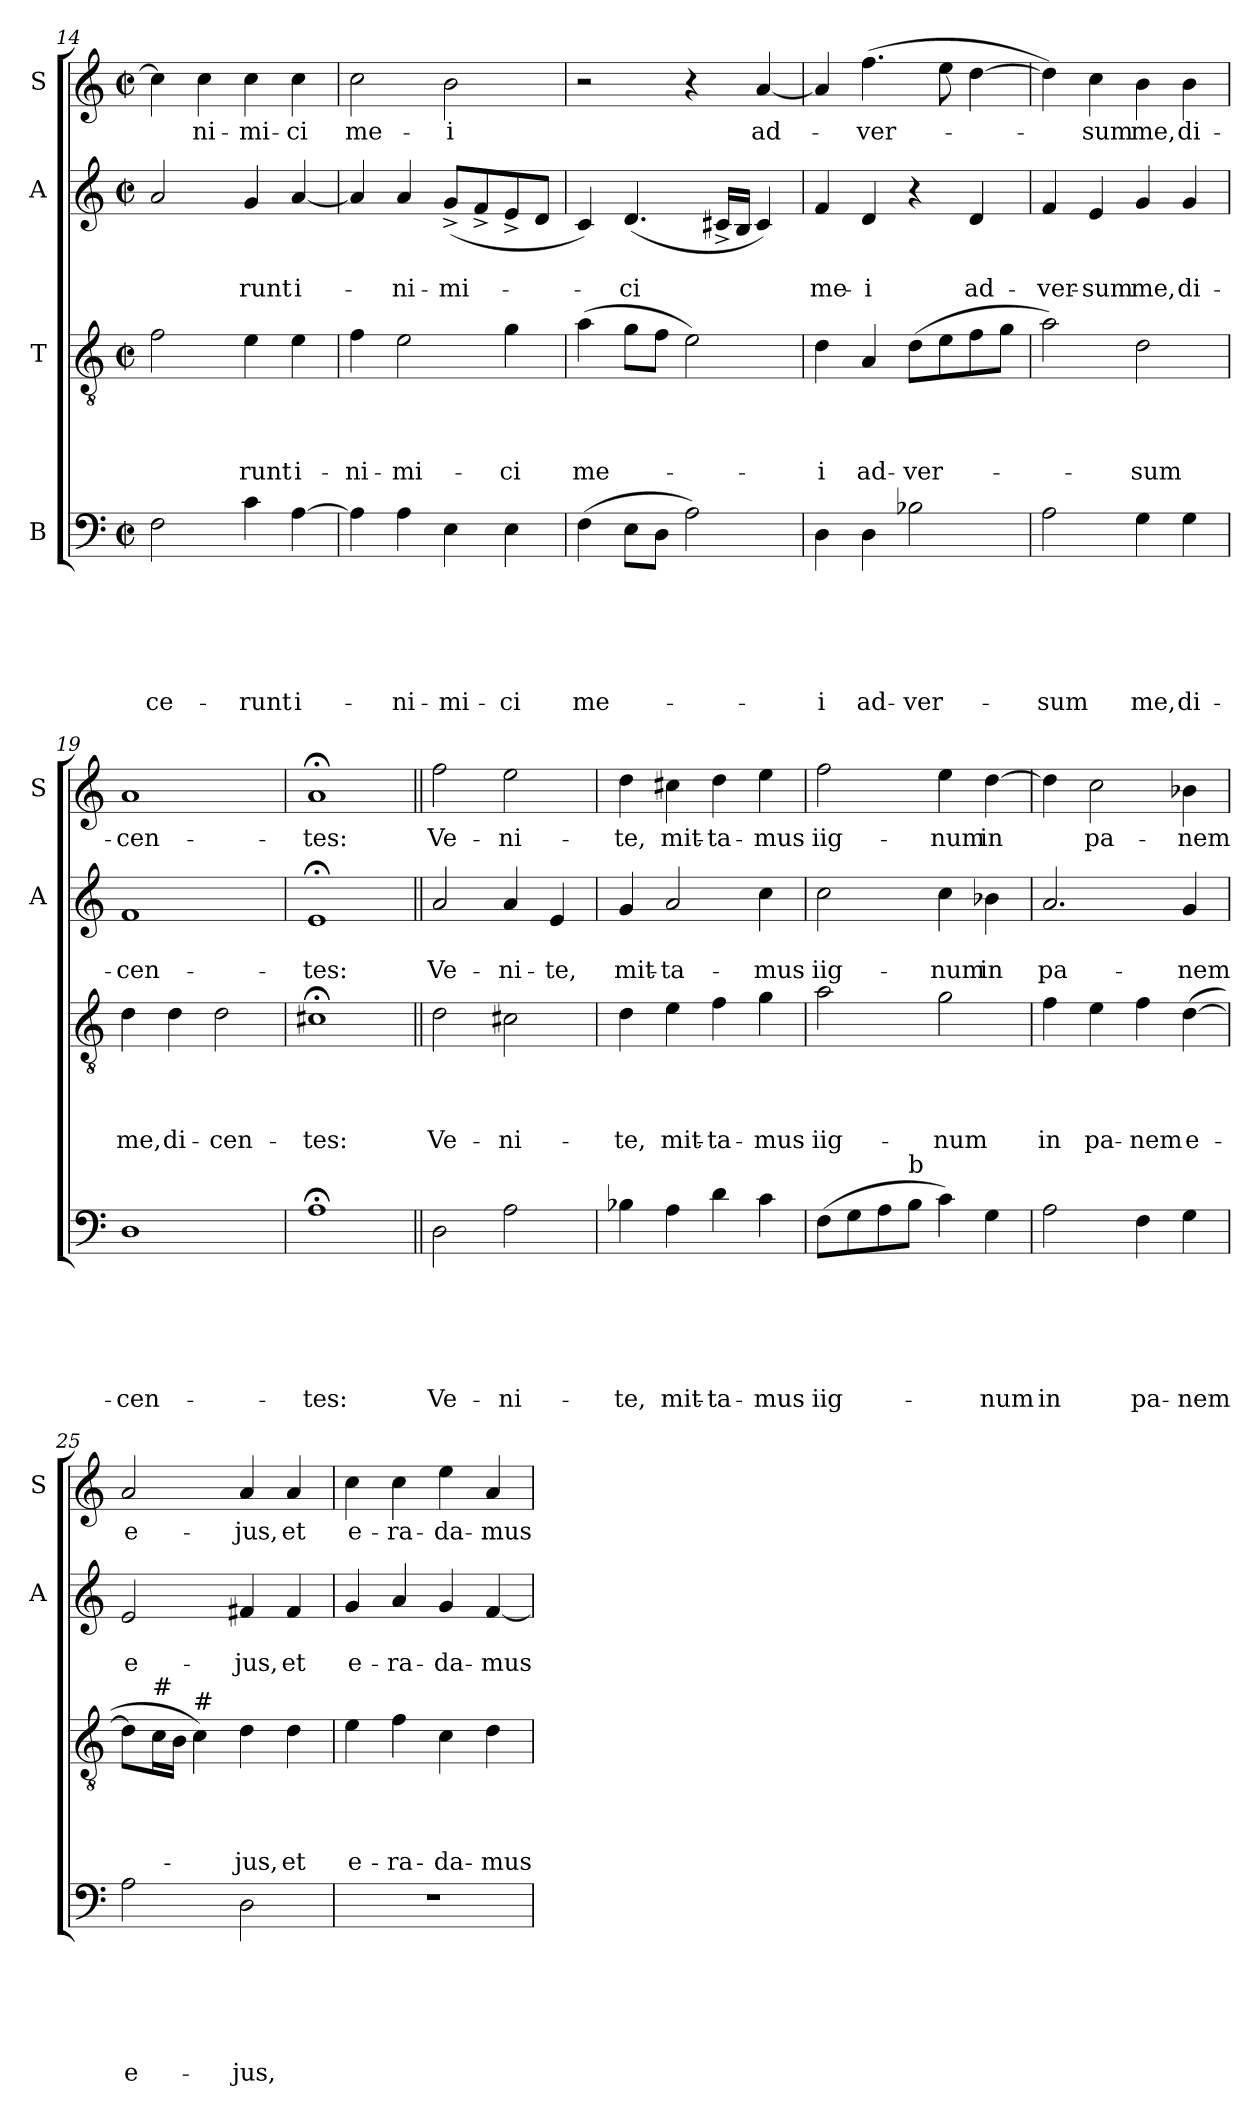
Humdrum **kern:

**kern	**text	**text	**text	**text	**text	**text	**kern	**text	**text	**text	**text	**kern	**text	**text	**kern	**text
*part4	*part4	*part4	*part4	*part4	*part4	*part4	*part3	*part3	*part3	*part3	*part3	*part2	*part2	*part2	*part1	*part1
*staff4	*staff4	*staff4	*staff4	*staff4	*staff4	*staff4	*staff3	*staff3	*staff3	*staff3	*staff3	*staff2	*staff2	*staff2	*staff1	*staff1
*I"B	*	*	*	*	*	*	*I"T	*	*	*	*	*I"A	*	*	*I"S	*
*	*	*	*	*	*	*	*	*	*	*	*	*I'A	*	*	*I'S	*
*clefF4	*	*	*	*	*	*	*clefGv2	*	*	*	*	*clefG2	*	*	*clefG2	*
*k[]	*	*	*	*	*	*	*k[]	*	*	*	*	*k[]	*	*	*k[]	*
*C:	*	*	*	*	*	*	*C:	*	*	*	*	*C:	*	*	*C:	*
*M2/2	*	*	*	*	*	*	*M2/2	*	*	*	*	*M2/2	*	*	*M2/2	*
*met(c|)	*	*	*	*	*	*	*met(c|)	*	*	*	*	*met(c|)	*	*	*met(c|)	*
=14	=14	=14	=14	=14	=14	=14	=14	=14	=14	=14	=14	=14	=14	=14	=14	=14
!	!	!	!	!	!	!LO:LY:b	!	!	!	!	!	!	!	!	!	!
2F\	.	.	.	.	.	-ce-	2f\	.	.	.	.	2a/	.	.	4cc\]	.
!	!	!	!	!	!	!	!	!	!	!	!	!	!	!	!	!LO:LY:b
.	.	.	.	.	.	.	.	.	.	.	.	.	.	.	4cc\	-ni-
!	!	!	!	!	!	!LO:LY:b	!	!	!	!	!LO:LY:b	!	!	!LO:LY:b	!	!LO:LY:b
4c\	.	.	.	.	.	-runt	4e\	.	.	.	-runt	4g/	.	-runt	4cc\	-mi-
!	!	!	!	!	!	!LO:LY:b:rj	!	!	!	!	!LO:LY:b	!	!	!LO:LY:b:rj	!	!LO:LY:b:rj
[>4A\	.	.	.	.	.	i-	4e\	.	.	.	i-	[<4a/	.	i-	4cc\	-ci
=15	=15	=15	=15	=15	=15	=15	=15	=15	=15	=15	=15	=15	=15	=15	=15	=15
!	!	!	!	!	!	!	!	!	!	!	!LO:LY:b	!	!	!	!	!LO:LY:b
4A\]	.	.	.	.	.	.	4f\	.	.	.	-ni-	4a/]	.	.	2cc\	me-
!	!	!	!	!	!	!LO:LY:b	!	!	!	!	!LO:LY:b:rj	!	!	!LO:LY:b	!	!
4A\	.	.	.	.	.	-ni-	2e\	.	.	.	-mi-	4a/	.	-ni-	.	.
!	!	!	!	!	!	!LO:LY:b:rj	!	!	!	!	!	!	!	!LO:LY:b	!	!LO:LY:b
4E\	.	.	.	.	.	-mi-	.	.	.	.	.	(<8g^</L	.	-mi-	2b\	-i
.	.	.	.	.	.	.	.	.	.	.	.	8f^</	.	.	.	.
!	!	!	!	!	!	!LO:LY:b	!	!	!	!	!LO:LY:b	!	!	!	!	!
4E\	.	.	.	.	.	-ci	4g\	.	.	.	-ci	8e^</	.	.	.	.
.	.	.	.	.	.	.	.	.	.	.	.	8d/J	.	.	.	.
=16	=16	=16	=16	=16	=16	=16	=16	=16	=16	=16	=16	=16	=16	=16	=16	=16
!	!	!	!	!	!	!LO:LY:b	!	!	!	!	!LO:LY:b	!	!	!	!	!
(>4F\	.	.	.	.	.	me-	(>4a\	.	.	.	me-	4c/)	.	.	2r	.
!	!	!	!	!	!	!	!	!	!	!	!	!	!	!LO:LY:b	!	!
8E\L	.	.	.	.	.	.	8g\L	.	.	.	.	(<4.d/	.	-ci	.	.
8D\J	.	.	.	.	.	.	8f\J	.	.	.	.	.	.	.	.	.
2A\)	.	.	.	.	.	.	2e\)	.	.	.	.	.	.	.	4r	.
.	.	.	.	.	.	.	.	.	.	.	.	16c#^</LL	.	.	.	.
.	.	.	.	.	.	.	.	.	.	.	.	16B/JJ	.	.	.	.
!	!	!	!	!	!	!	!	!	!	!	!	!	!	!	!	!LO:LY:b
.	.	.	.	.	.	.	.	.	.	.	.	4c#/)	.	.	[>4a/	ad-
!!LO:PB:g=z
=17	=17	=17	=17	=17	=17	=17	=17	=17	=17	=17	=17	=17	=17	=17	=17	=17
!	!	!	!	!	!	!LO:LY:b	!	!	!	!	!LO:LY:b	!	!	!LO:LY:b	!	!
4D\	.	.	.	.	.	-i	4d\	.	.	.	-i	4f/	.	me-	4a/]	.
!	!	!	!	!	!	!LO:LY:b	!	!	!	!	!LO:LY:b	!	!	!LO:LY:b	!	!LO:LY:b
4D\	.	.	.	.	.	ad-	4A/	.	.	.	ad-	4d/	.	-i	(>4.ff\	-ver-
!	!	!	!	!	!	!LO:LY:b	!	!	!	!	!LO:LY:b	!	!	!	!	!
2B-X\	.	.	.	.	.	-ver-	(>8d\L	.	.	.	-ver-	4r	.	.	.	.
.	.	.	.	.	.	.	8e\	.	.	.	.	.	.	.	8ee\	.
!	!	!	!	!	!	!	!	!	!	!	!	!	!	!LO:LY:b	!	!
.	.	.	.	.	.	.	8f\	.	.	.	.	4d/	.	ad-	[>4dd\	.
.	.	.	.	.	.	.	8g\J	.	.	.	.	.	.	.	.	.
=18	=18	=18	=18	=18	=18	=18	=18	=18	=18	=18	=18	=18	=18	=18	=18	=18
!	!	!	!	!	!	!LO:LY:b	!	!	!	!	!	!	!	!LO:LY:b	!	!
2A\	.	.	.	.	.	-sum	2a\)	.	.	.	.	4f/	.	-ver-	4dd\])	.
!	!	!	!	!	!	!	!	!	!	!	!	!	!	!LO:LY:b:rj	!	!LO:LY:b
.	.	.	.	.	.	.	.	.	.	.	.	4e/	.	-sum	4cc\	-sum
!	!	!	!	!	!	!LO:LY:b	!	!	!	!	!LO:LY:b	!	!	!LO:LY:b	!	!LO:LY:b
4G\	.	.	.	.	.	me,	2d\	.	.	.	-sum	4g/	.	me,	4b\	me,
!	!	!	!	!	!	!LO:LY:b	!	!	!	!	!	!	!	!LO:LY:b	!	!LO:LY:b
4G\	.	.	.	.	.	di-	.	.	.	.	.	4g/	.	di-	4b\	di-
=19	=19	=19	=19	=19	=19	=19	=19	=19	=19	=19	=19	=19	=19	=19	=19	=19
!	!	!	!	!	!	!LO:LY:b	!	!	!	!	!LO:LY:b	!	!	!LO:LY:b	!	!LO:LY:b
1D	.	.	.	.	.	-cen-	4d\	.	.	.	me,	1f	.	-cen-	1a	-cen-
!	!	!	!	!	!	!	!	!	!	!	!LO:LY:b	!	!	!	!	!
.	.	.	.	.	.	.	4d\	.	.	.	di-	.	.	.	.	.
!	!	!	!	!	!	!	!	!	!	!	!LO:LY:b	!	!	!	!	!
.	.	.	.	.	.	.	2d\	.	.	.	-cen-	.	.	.	.	.
=20	=20	=20	=20	=20	=20	=20	=20	=20	=20	=20	=20	=20	=20	=20	=20	=20
!	!	!	!	!	!	!LO:LY:b	!	!	!	!	!LO:LY:b	!	!	!LO:LY:b	!	!LO:LY:b
1A;<	.	.	.	.	.	-tes:	1c#X;<	.	.	.	-tes:	1e;	.	-tes:	1a;	-tes:
=21||	=21||	=21||	=21||	=21||	=21||	=21||	=21||	=21||	=21||	=21||	=21||	=21||	=21||	=21||	=21||	=21||
!	!	!	!	!	!	!LO:LY:b	!	!	!	!	!LO:LY:b	!	!	!LO:LY:b	!	!LO:LY:b
2D\	.	.	.	.	.	Ve-	2d\	.	.	.	Ve-	2a/	.	Ve-	2ff\	Ve-
!	!	!	!	!	!	!LO:LY:b	!	!	!	!	!LO:LY:b	!	!	!LO:LY:b	!	!LO:LY:b
2A\	.	.	.	.	.	-ni-	2c#X\	.	.	.	-ni-	4a/	.	-ni-	2ee\	-ni-
!	!	!	!	!	!	!	!	!	!	!	!	!	!	!LO:LY:b	!	!
.	.	.	.	.	.	.	.	.	.	.	.	4e/	.	-te,	.	.
!!LO:LB:g=z
=22	=22	=22	=22	=22	=22	=22	=22	=22	=22	=22	=22	=22	=22	=22	=22	=22
!	!	!	!	!	!	!LO:LY:b	!	!	!	!	!LO:LY:b	!	!	!LO:LY:b	!	!LO:LY:b
4B-X\	.	.	.	.	.	-te,	4d\	.	.	.	-te,	4g/	.	mit-	4dd\	-te,
!	!	!	!	!	!	!LO:LY:b	!	!	!	!	!LO:LY:b	!	!	!LO:LY:b	!	!LO:LY:b
4A\	.	.	.	.	.	mit-	4e\	.	.	.	mit-	2a/	.	-ta-	4cc#X\	mit-
!	!	!	!	!	!	!LO:LY:b	!	!	!	!	!LO:LY:b	!	!	!	!	!LO:LY:b
4d\	.	.	.	.	.	-ta-	4f\	.	.	.	-ta-	.	.	.	4dd\	-ta-
!	!	!	!	!	!	!LO:LY:b:rj	!	!	!	!	!LO:LY:b:rj	!	!	!LO:LY:b	!	!LO:LY:b:rj
4c\	.	.	.	.	.	-mus	4g\	.	.	.	-mus	4cc\	.	-mus	4ee\	-mus
=23	=23	=23	=23	=23	=23	=23	=23	=23	=23	=23	=23	=23	=23	=23	=23	=23
!	!	!	!	!	!	!LO:LY:b	!	!	!	!	!LO:LY:b	!	!	!LO:LY:b	!	!LO:LY:b
(<8F\L	.	.	.	.	.	iig-	2a\	.	.	.	iig-	2cc\	.	iig-	2ff\	iig-
8G\	.	.	.	.	.	.	.	.	.	.	.	.	.	.	.	.
8A\	.	.	.	.	.	.	.	.	.	.	.	.	.	.	.	.
!LO:TX:a:t=b	!	!	!	!	!	!	!	!	!	!	!	!	!	!	!	!
8B\J	.	.	.	.	.	.	.	.	.	.	.	.	.	.	.	.
!	!	!	!	!	!	!	!	!	!	!	!LO:LY:b	!	!	!LO:LY:b	!	!LO:LY:b
4c\)	.	.	.	.	.	.	2g\	.	.	.	-num	4cc\	.	-num	4ee\	-num
!	!	!	!	!	!	!LO:LY:b	!	!	!	!	!	!	!	!LO:LY:b	!	!LO:LY:b
4G\	.	.	.	.	.	-num	.	.	.	.	.	4b-X\	.	in	[>4dd\	in
=24	=24	=24	=24	=24	=24	=24	=24	=24	=24	=24	=24	=24	=24	=24	=24	=24
!	!	!	!	!	!	!LO:LY:b	!	!	!	!	!LO:LY:b	!	!	!LO:LY:b	!	!
2A\	.	.	.	.	.	in	4f\	.	.	.	in	2.a/	.	pa-	4dd\]	.
!	!	!	!	!	!	!	!	!	!	!	!LO:LY:b	!	!	!	!	!LO:LY:b
.	.	.	.	.	.	.	4e\	.	.	.	pa-	.	.	.	2cc\	pa-
!	!	!	!	!	!	!LO:LY:b	!	!	!	!	!LO:LY:b	!	!	!	!	!
4F\	.	.	.	.	.	pa-	4f\	.	.	.	-nem	.	.	.	.	.
!	!	!	!	!	!	!LO:LY:b	!	!	!	!	!LO:LY:b	!	!	!LO:LY:b	!	!LO:LY:b
4G\	.	.	.	.	.	-nem	(>[>4d\	.	.	.	e-	4g/	.	-nem	4b-X\	-nem
=25	=25	=25	=25	=25	=25	=25	=25	=25	=25	=25	=25	=25	=25	=25	=25	=25
!	!	!	!	!	!	!LO:LY:b	!	!	!	!	!	!	!	!LO:LY:b	!	!LO:LY:b
2A\	.	.	.	.	.	e-	8d\L]	.	.	.	.	2e/	.	e-	2a/	e-
!	!	!	!	!	!	!	!LO:TX:a:t=#	!	!	!	!	!	!	!	!	!
.	.	.	.	.	.	.	16c\L	.	.	.	.	.	.	.	.	.
.	.	.	.	.	.	.	16B\JJ	.	.	.	.	.	.	.	.	.
!	!	!	!	!	!	!	!LO:TX:a:t=#	!	!	!	!	!	!	!	!	!
.	.	.	.	.	.	.	4c\)	.	.	.	.	.	.	.	.	.
!	!	!	!	!	!	!LO:LY:b	!	!	!	!	!LO:LY:b	!	!	!LO:LY:b	!	!LO:LY:b
2D\	.	.	.	.	.	-jus,	4d\	.	.	.	-jus,	4f#X/	.	-jus,	4a/	-jus,
!	!	!	!	!	!	!	!	!	!	!	!LO:LY:b	!	!	!LO:LY:b	!	!LO:LY:b
.	.	.	.	.	.	.	4d\	.	.	.	et	4f#/	.	et	4a/	et
=26	=26	=26	=26	=26	=26	=26	=26	=26	=26	=26	=26	=26	=26	=26	=26	=26
!	!	!	!	!	!	!	!	!	!	!	!LO:LY:b	!	!	!LO:LY:b	!	!LO:LY:b
1r	.	.	.	.	.	.	4e\	.	.	.	e-	4g/	.	e-	4cc\	e-
!	!	!	!	!	!	!	!	!	!	!	!LO:LY:b	!	!	!LO:LY:b	!	!LO:LY:b
.	.	.	.	.	.	.	4f\	.	.	.	-ra-	4a/	.	-ra-	4cc\	-ra-
!	!	!	!	!	!	!	!	!	!	!	!LO:LY:b	!	!	!LO:LY:b:rj	!	!LO:LY:b
.	.	.	.	.	.	.	4c\	.	.	.	-da-	4g/	.	-da-	4ee\	-da-
!	!	!	!	!	!	!	!	!	!	!	!LO:LY:b:rj	!	!	!LO:LY:b	!	!LO:LY:b:rj
.	.	.	.	.	.	.	4d\	.	.	.	-mus	[<4f/	.	-mus	4a/	-mus
=	=	=	=	=	=	=	=	=	=	=	=	=	=	=	=	=
*-	*-	*-	*-	*-	*-	*-	*-	*-	*-	*-	*-	*-	*-	*-	*-	*-
